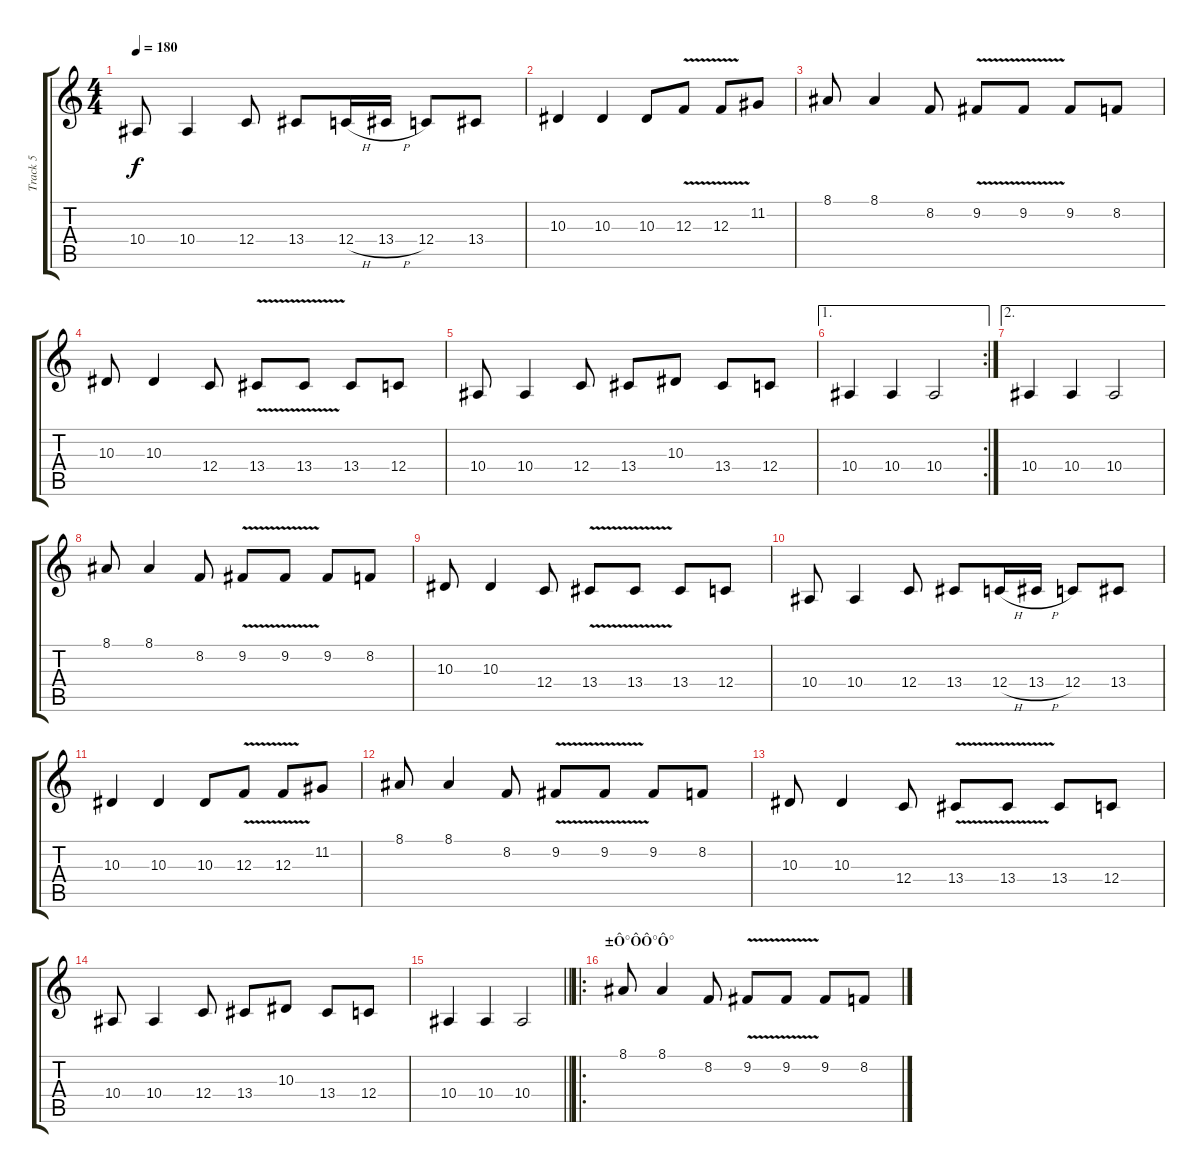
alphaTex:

\track ("Track 5" "Track 5") {instrument violin}
\staff {score tabs}
\tuning (D4 A3 F3 C3 G2 D2) {hide}
\ts (4 4)
\tempo 180
\clef g2
\ks c
10.4.8{dy f} 10.4.4 12.4.8 13.4.8 12.4{h}.16 13.4{h}.16 12.4.8 13.4.8 |
10.3.4 10.3.4 10.3.8 12.3{v}.8 12.3{v}.8 11.2.8 |
8.1.8 8.1.4 8.2.8 9.2{v}.8 9.2{v}.8 9.2.8 8.2.8 |
10.3.8 10.3.4 12.4.8 13.4{v}.8 13.4{v}.8 13.4.8 12.4.8 |
10.4.8 10.4.4 12.4.8 13.4.8 10.3.8 13.4.8 12.4.8 |
\ae 1
\rc 2
10.4.4 10.4.4 10.4.2 |
\ae 2
10.4.4 10.4.4 10.4.2 |
8.1.8 8.1.4 8.2.8 9.2{v}.8 9.2{v}.8 9.2.8 8.2.8 |
10.3.8 10.3.4 12.4.8 13.4{v}.8 13.4{v}.8 13.4.8 12.4.8 |
10.4.8 10.4.4 12.4.8 13.4.8 12.4{h}.16 13.4{h}.16 12.4.8 13.4.8 |
10.3.4 10.3.4 10.3.8 12.3{v}.8 12.3{v}.8 11.2.8 |
8.1.8 8.1.4 8.2.8 9.2{v}.8 9.2{v}.8 9.2.8 8.2.8 |
10.3.8 10.3.4 12.4.8 13.4{v}.8 13.4{v}.8 13.4.8 12.4.8 |
10.4.8 10.4.4 12.4.8 13.4.8 10.3.8 13.4.8 12.4.8 |
\barLineRight lightlight
10.4.4 10.4.4 10.4.2 |
\ro
\section ("" "±Ô°ÔÔ°Ô°")
8.1.8 8.1.4 8.2.8 9.2{v}.8 9.2{v}.8 9.2.8 8.2.8
